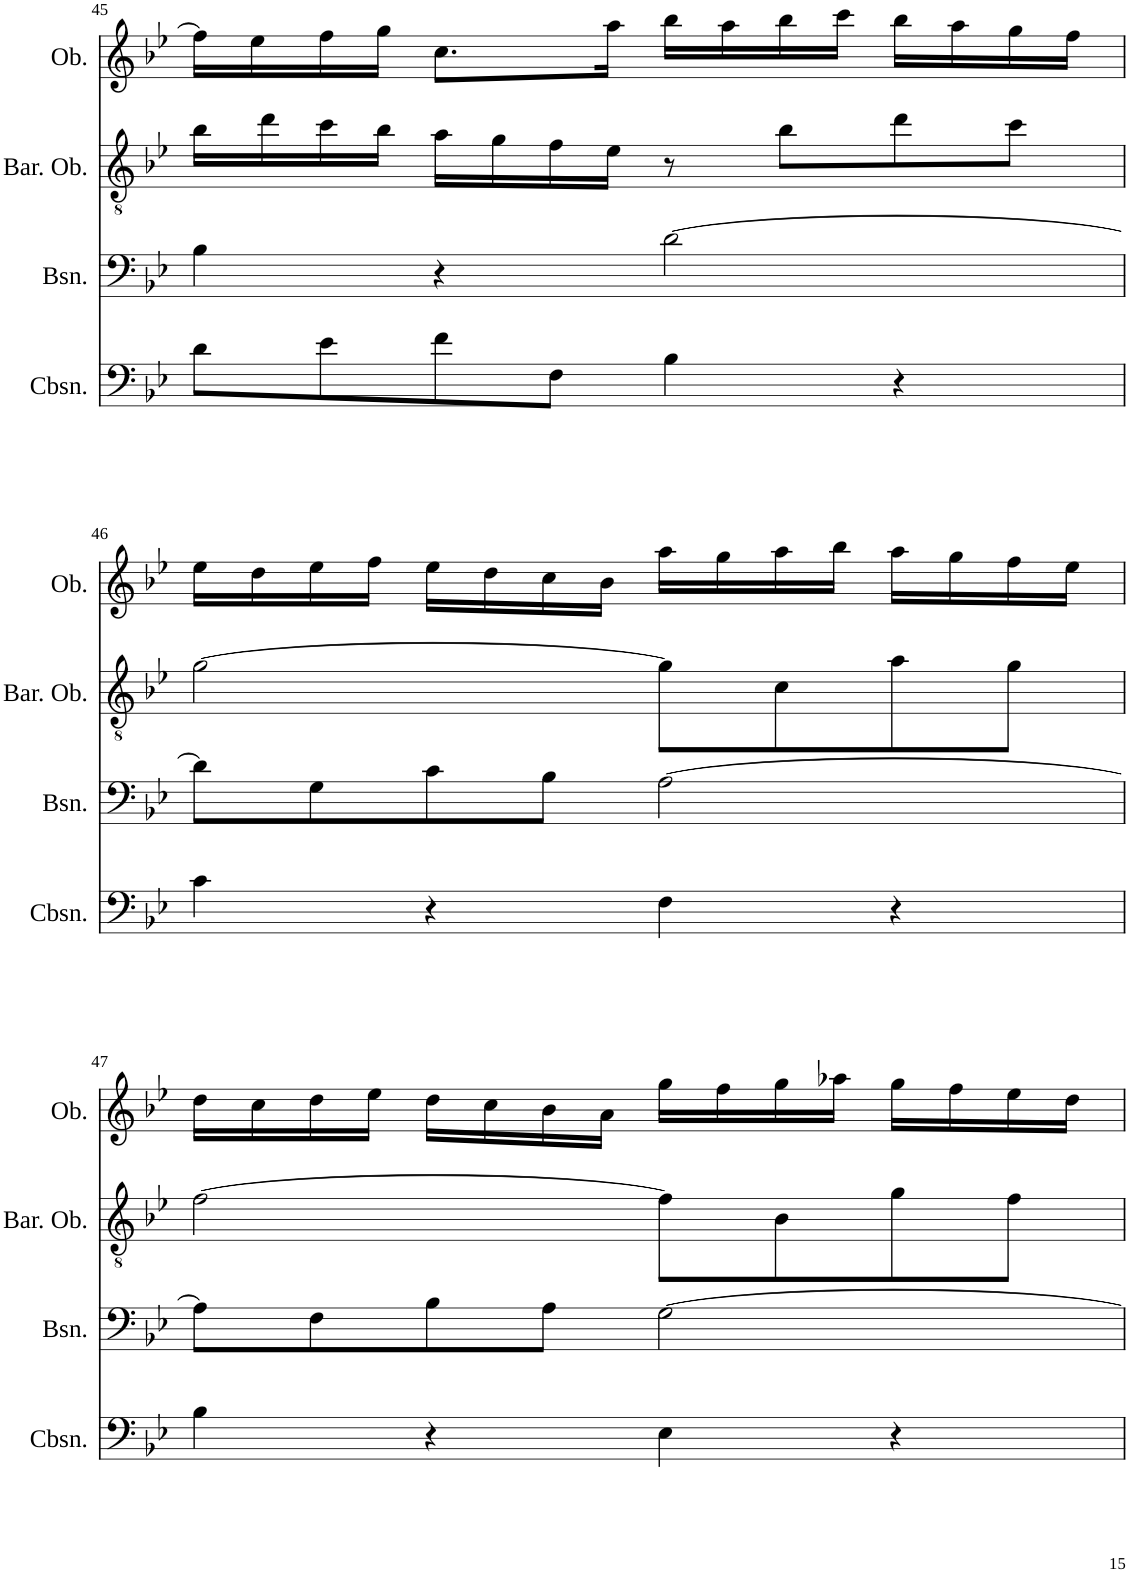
**kern	**kern	**kern	**kern
*part4	*part3	*part2	*part1
*staff4	*staff3	*staff2	*staff1
*I"Contrabassoon	*I"Bassoon	*I"Baritone Oboe	*I"Oboe
*I'Cbsn.	*I'Bsn.	*I'Bar. Ob.	*I'Ob.
!!LO:PB:g=z
*clefF4	*clefF4	*clefGv2	*clefG2
*Trd7c12	*	*	*
*k[b-e-]	*k[b-e-]	*k[b-e-]	*k[b-e-]
*M4/4	*M4/4	*M4/4	*M4/4
*met(c)	*met(c)	*met(c)	*met(c)
=45	=45	=45	=45
8d\L	4B-\	16b-\LL	16ff\LL]
.	.	16dd\	16ee-\
8e-\	.	16cc\	16ff\
.	.	16b-\JJ	16gg\JJ
8f\	4r	16a\LL	8.cc\L
.	.	16g\	.
8F\J	.	16f\	.
.	.	16e-\JJ	16aa\Jk
4B-\	[2d\	8r	16bb-\LL
.	.	.	16aa\
.	.	8b-\L	16bb-\
.	.	.	16ccc\JJ
4r	.	8dd\	16bb-\LL
.	.	.	16aa\
.	.	8cc\J	16gg\
.	.	.	16ff\JJ
!!LO:LB:g=z
=46	=46	=46	=46
4c\	8d\L]	[2g\	16ee-\LL
.	.	.	16dd\
.	8G\	.	16ee-\
.	.	.	16ff\JJ
4r	8c\	.	16ee-\LL
.	.	.	16dd\
.	8B-\J	.	16cc\
.	.	.	16b-\JJ
4F\	[2A\	8g\L]	16aa\LL
.	.	.	16gg\
.	.	8c\	16aa\
.	.	.	16bb-\JJ
4r	.	8a\	16aa\LL
.	.	.	16gg\
.	.	8g\J	16ff\
.	.	.	16ee-\JJ
!!LO:LB:g=z
=47	=47	=47	=47
4B-\	8A\L]	[2f\	16dd\LL
.	.	.	16cc\
.	8F\	.	16dd\
.	.	.	16ee-\JJ
4r	8B-\	.	16dd\LL
.	.	.	16cc\
.	8A\J	.	16b-\
.	.	.	16a\JJ
4E-\	[2G\	8f\L]	16gg\LL
.	.	.	16ff\
.	.	8B-\	16gg\
.	.	.	16aa-X\JJ
4r	.	8g\	16gg\LL
.	.	.	16ff\
.	.	8f\J	16ee-\
.	.	.	16dd\JJ
=	=	=	=
*-	*-	*-	*-
